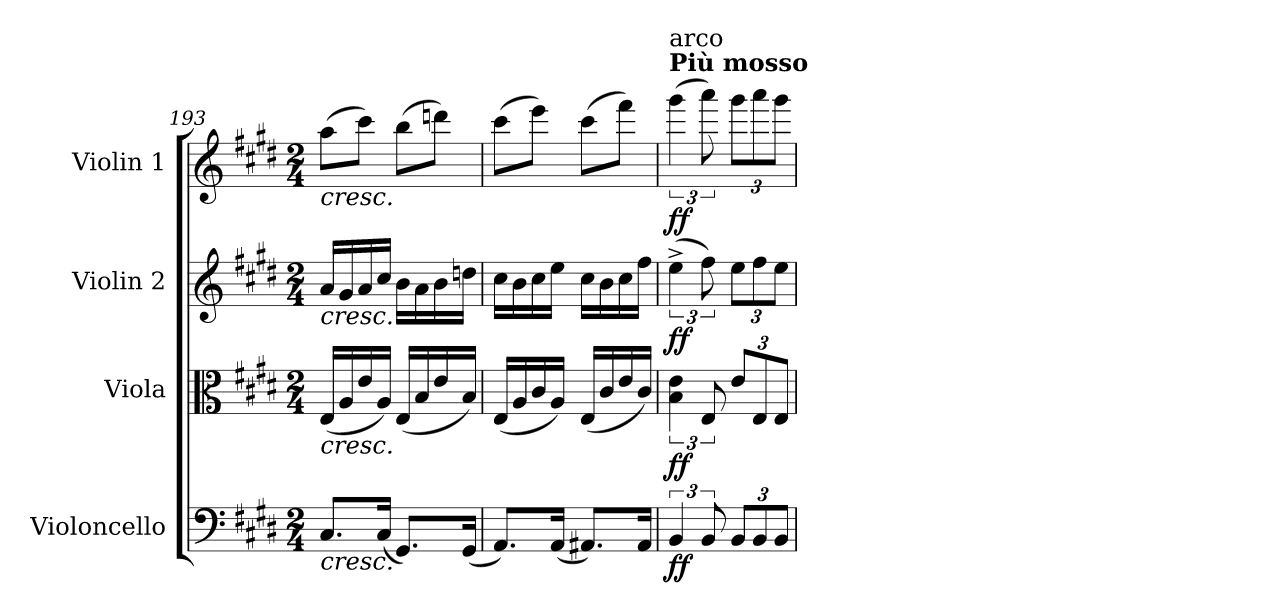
**kern	**dynam	**kern	**dynam	**kern	**dynam	**kern	**dynam
*part4	*part4	*part3	*part3	*part2	*part2	*part1	*part1
*staff4	*staff4	*staff3	*staff3	*staff2	*staff2	*staff1	*staff1
*I"Violoncello	*	*I"Viola	*	*I"Violin 2	*	*I"Violin 1	*
*I'Vc	*	*I'Vla	*	*I'Vln	*	*I'Vln	*
*clefF4	*	*clefC3	*	*clefG2	*	*clefG2	*
*k[f#c#g#d#]	*	*k[f#c#g#d#]	*	*k[f#c#g#d#]	*	*k[f#c#g#d#]	*
*M2/4	*	*M2/4	*	*M2/4	*	*M2/4	*
=193	=193	=193	=193	=193	=193	=193	=193
!	!	!	!	!	!	!LO:TX:b:i:t=cresc.	!
!	!	!	!	!LO:TX:b:i:t=cresc.	!	!	!
!	!	!LO:TX:b:i:t=cresc.	!	!	!	!	!
!LO:TX:b:i:t=cresc.	!	!	!	!	!	!	!
8.C#/L	.	(16E/LL	.	16a/LL	.	(8aa\L	.
.	.	16A/	.	16g#/	.	.	.
.	.	16e/	.	16a/	.	8ccc#\J)	.
(16C#/Jk	.	16A/JJ)	.	16cc#/JJ	.	.	.
8.GG#/L)	.	(16E/LL	.	16b\LL	.	(8bb\L	.
.	.	16B/	.	16a\	.	.	.
.	.	16e/	.	16b\	.	8dddn\J)	.
(16GG#/Jk	.	16B/JJ)	.	16ddn\JJ	.	.	.
=194	=194	=194	=194	=194	=194	=194	=194
8.AA/L)	.	(16E/LL	.	16cc#\LL	.	(8ccc#\L	.
.	.	16A/	.	16b\	.	.	.
.	.	16c#/	.	16cc#\	.	8eee\J)	.
(16AA/Jk	.	16A/JJ)	.	16ee\JJ	.	.	.
8.AA#X/L)	.	(16E/LL	.	16cc#\LL	.	(8ccc#\L	.
.	.	16c#/	.	16b\	.	.	.
.	.	16e/	.	16cc#\	.	8fff#\J)	.
16AA#/Jk	.	16c#/JJ)	.	16ff#\JJ	.	.	.
!!LO:PB:g=z
=195	=195	=195	=195	=195	=195	=195	=195
!	!	!	!	!	!	!LO:TX:a:B:t=Più mosso	!
!	!	!	!	!	!	!LO:TX:a:t=arco	!
!	!LO:DY:b	!	!LO:DY:b	!	!LO:DY:b	!	!LO:DY:b
6BB/	ff	6B\ 6e\	ff	(6ee^\	ff	(6ggg#\	ff
12BB/	.	12E/	.	12ff#\)	.	12aaa\)	.
*Xbrackettup	*	*Xbrackettup	*	*	*	*	*
12BB/L	.	12e/L	.	12ee\L	.	12ggg#\L	.
12BB/	.	12E/	.	12ff#\	.	12aaa\	.
12BB/J	.	12E/J	.	12ee\J	.	12ggg#\J	.
=	=	=	=	=	=	=	=
*-	*-	*-	*-	*-	*-	*-	*-
